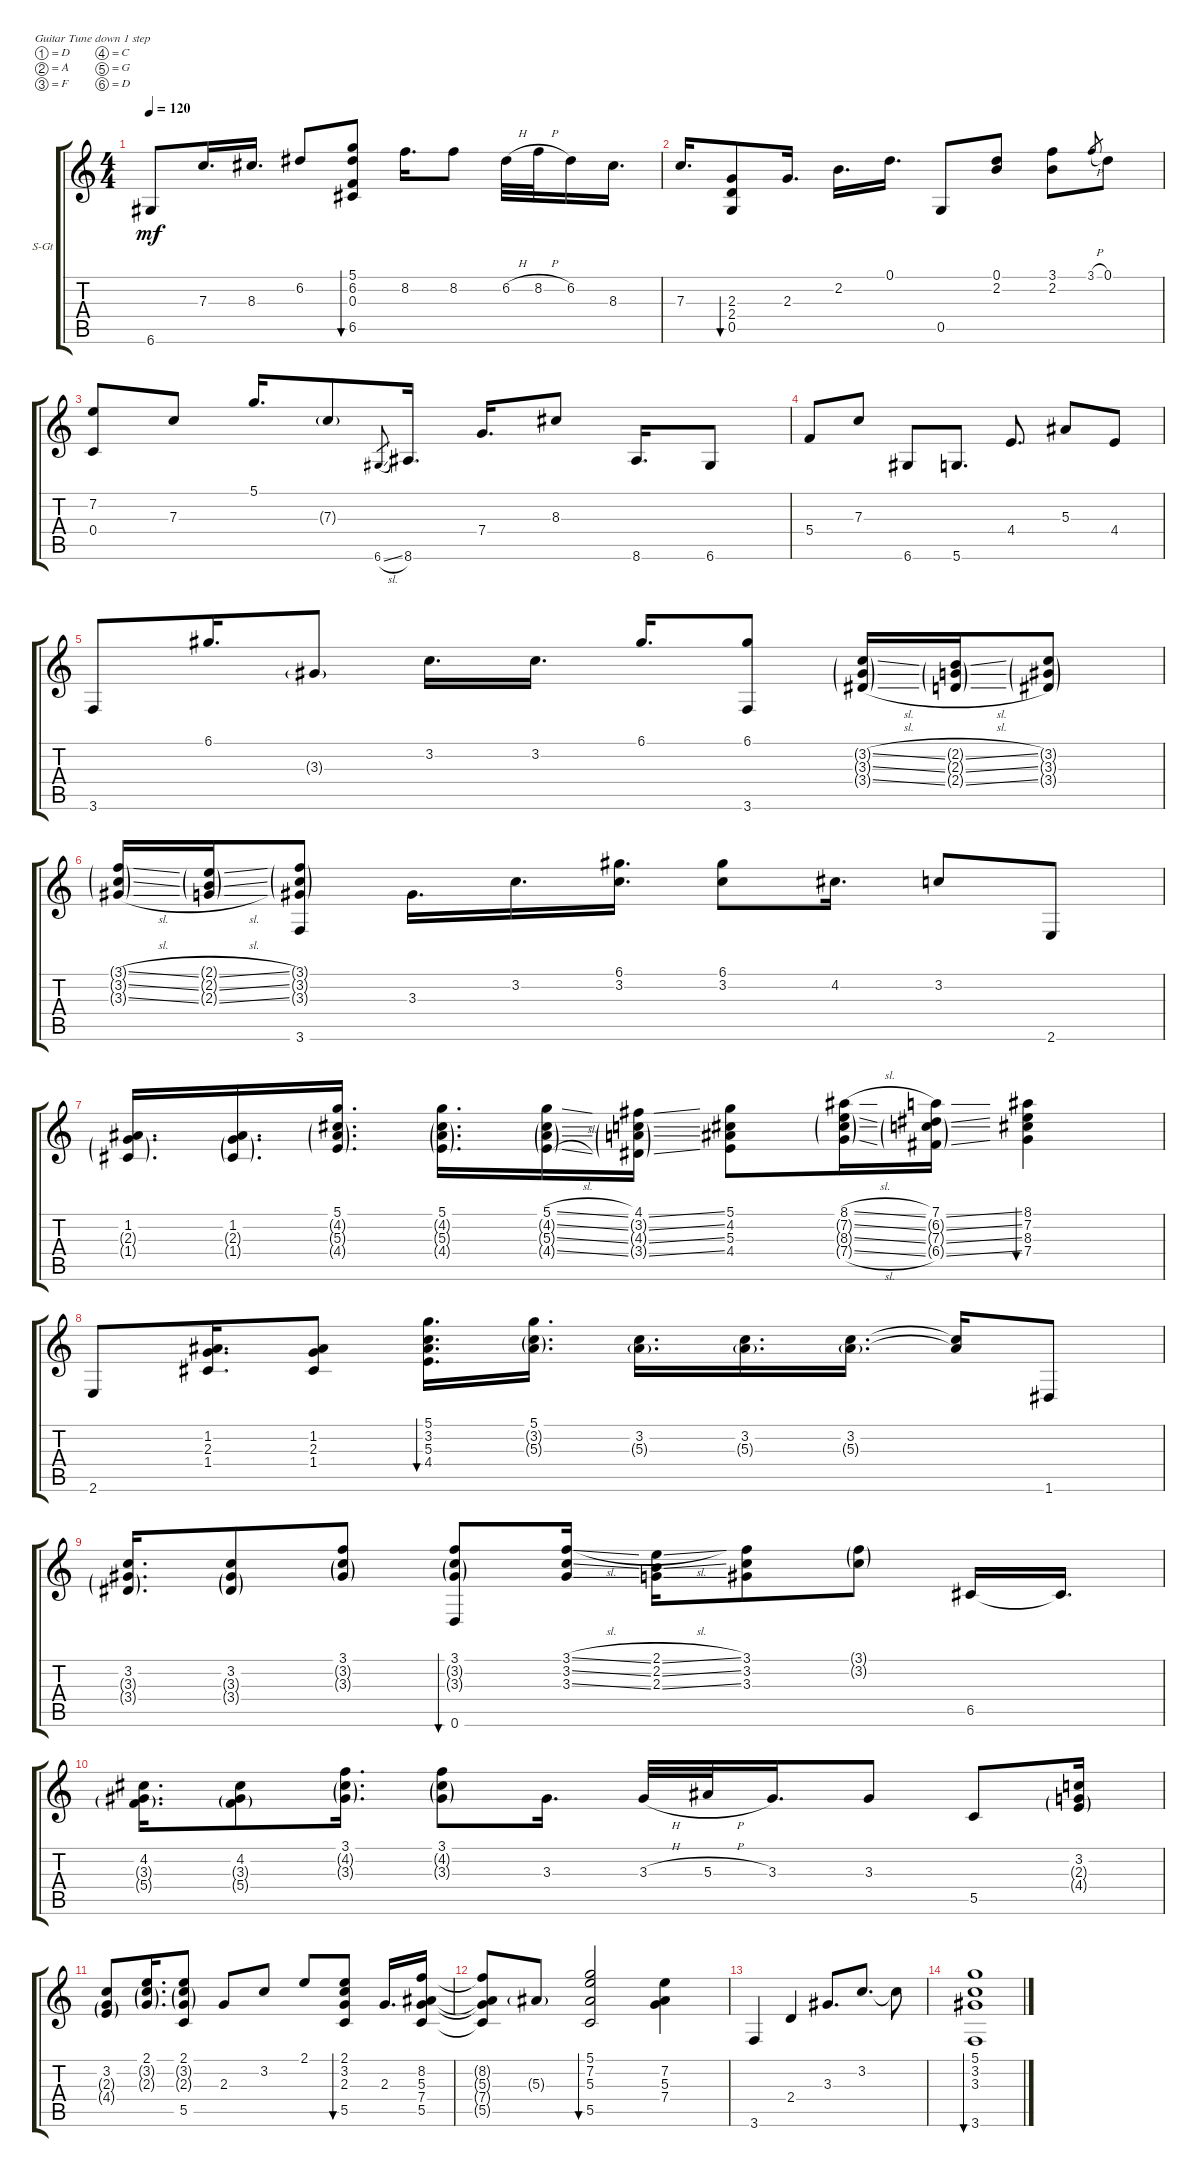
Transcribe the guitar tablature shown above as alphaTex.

\defaultSystemsLayout 4
\bracketExtendMode groupsimilarinstruments
\firstSystemTrackNameOrientation horizontal
\otherSystemsTrackNameOrientation horizontal
\track ("Steel Guitar" "S-Gt") {instrument acousticguitarsteel}
\staff {score tabs}
\tuning (D4 A3 F3 C3 G2 D2)
\ts (4 4)
\tempo 120
\clef g2
\ks c
6.6.8{dy mf} 7.3.16{d} 8.3.16{d} 6.2.8 (6.5 0.3 6.2 5.1).8{bu 119} 8.2.16{d} 8.2.8 6.2{h}.32 8.2{h}.32 6.2.16 8.3.16{d} |
7.3.16{d} (0.5 2.4 2.3).8{bu 60} 2.3.16{d} 2.2.16{d} 0.1.16{d} 0.5.8 (0.1 2.2).8 (3.1 2.2).8 3.1{h}.8{gr} 0.1.8 |
(7.2 0.4).8 7.3.8 5.1.16{d} 7.3{g}.8 6.6{sl}.8{gr} 8.6.16{d} 7.4.16{d} 8.3.8 8.6.16{d} 6.6.8 |
5.4.8 7.3.8 6.6.8 5.6.8{d} 4.4.8{d} 5.3.8 4.4.8 |
3.6.8 6.1.16{d} 3.3{g}.8 3.2.16{d} 3.2.16{d} 6.1.16{d} (6.1 3.6).8 (3.3{sl g} 3.2{sl g} 3.4{sl g}).16 (2.2{sl g} 2.3{sl g} 2.4{sl g}).16 (3.2{g} 3.3{g} 3.4{g}).8 |
(3.1{sl g} 3.2{sl g} 3.3{sl g}).16 (2.1{sl g} 2.2{sl g} 2.3{sl g}).16 (3.6 3.3{g} 3.2{g} 3.1{g}).8 3.3.16{d} 3.2.16{d} (6.1 3.2).16{d} (3.2 6.1).8 4.2.16{d} 3.2.8 2.6.8 |
(1.2 2.3{g} 1.4{g}).16{d} (1.2 2.3{g} 1.4{g}).16{d} (5.1 4.2{g} 5.3{g} 4.4{g}).16{d} (5.1 4.2{g} 5.3{g} 4.4{g}).16{d} (5.1{sl} 4.2{sl g} 5.3{sl g} 4.4{sl g}).16 (4.1{ss} 3.2{ss g} 4.3{ss g} 3.4{ss g}).16 (5.1 4.2 5.3 4.4).8 (7.4{sl g} 8.3{sl g} 7.2{sl g} 8.1{sl}).16 (6.4{ss g} 7.3{ss g} 6.2{ss g} 7.1{ss}).16 (7.4 8.3 7.2 8.1).4{bu 240} |
2.6.8 (1.4 2.3 1.2).16{d} (1.2 2.3 1.4).8 (4.4 5.3 3.2 5.1).16{d bu 60} (5.3{g} 3.2{g} 5.1).16{d} (3.2 5.3{g}).16{d} (3.2 5.3{g}).16{d} (3.2 5.3{g}).16{d} (3.2{t} 5.3{t}).16 1.6.8 |
(3.3{g} 3.4{g} 3.2).16{d} (3.3{g} 3.4{g} 3.2).8 (3.2{g} 3.1 3.3{g}).8 (0.6 3.1 3.2{g} 3.3{g}).8{bu 60} (3.3{sl} 3.2{sl} 3.1{sl}).16 (2.3{sl} 2.2{sl} 2.1{sl}).16 (3.1 3.2 3.3).8 (3.1{g} 3.2{g}).8 6.5.16 6.5{t}.16{d} |
(5.4{g} 3.3{g} 4.2).16{d} (4.2 3.3{g} 5.4{g}).8 (3.1 4.2{g} 3.3{g}).16{d} (3.1 4.2{g} 3.3{g}).8 3.3.16{d} 3.3{h}.32 5.3{h}.32 3.3.16{d} 3.3.8 5.5.8 (3.2 2.3{g} 4.4{g}).16 |
(3.2 2.3{g} 4.4{g}).8 (2.1 3.2{g} 2.3{g}).16{d} (2.1 3.2{g} 2.3{g} 5.5).8 2.3.8 3.2.8 2.1.8 (5.5 2.3 3.2 2.1).8{bu 119} 2.3.16{d} (5.5 7.4 5.3 8.2).16 |
(8.2{t} 5.3{t} 7.4{t} 5.5{t}).8 5.3{g}.8 (5.1 7.2 5.3 5.5).2{bu 60} (7.2 5.3 7.4).4 |
3.6.4 2.4.4 3.3.8{d} 3.2.8{d} 3.2{t}.8 |
(3.6 3.3 3.2 5.1).1{bu 237}
